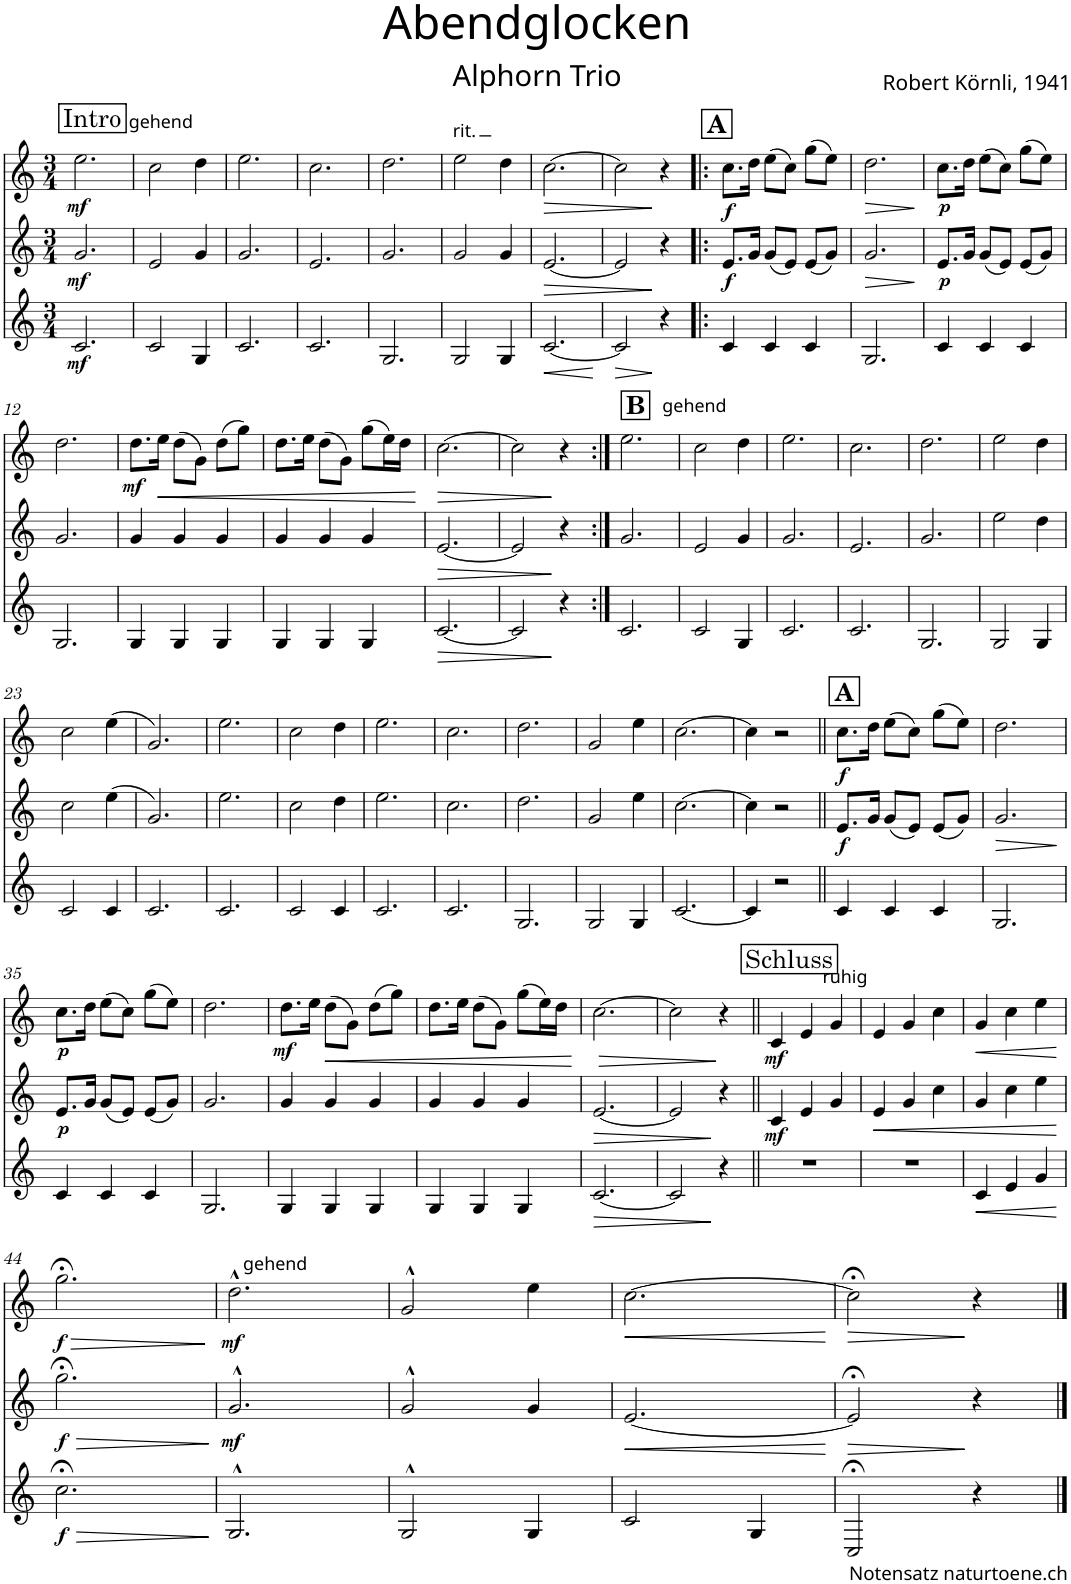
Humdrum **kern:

**kern	**dynam	**kern	**dynam	**kern	**dynam
*part3	*part3	*part2	*part2	*part1	*part1
*staff3	*staff3	*staff2	*staff2	*staff1	*staff1
*I"Alphorn	*	*I"Alphorn	*	*I"Alphorn	*
*clefG2	*	*clefG2	*	*clefG2	*
*Trd4c6	*	*Trd4c6	*	*Trd4c6	*
*k[]	*	*k[]	*	*k[]	*
*M3/4	*	*M3/4	*	*M3/4	*
!!LO:REH:place=s1:a:cj:fs=14:t=Intro
=1	=1	=1	=1	=1	=1
!	!	!	!	!LO:TX:a:t=gehend	!
!	!LO:DY:b	!	!LO:DY:b	!	!LO:DY:b
2.c/	mf	2.g/	mf	2.ee\	mf
=2	=2	=2	=2	=2	=2
2c/	.	2e/	.	2cc\	.
4G/	.	4g/	.	4dd\	.
=3	=3	=3	=3	=3	=3
2.c/	.	2.g/	.	2.ee\	.
=4	=4	=4	=4	=4	=4
2.c/	.	2.e/	.	2.cc\	.
=5	=5	=5	=5	=5	=5
2.G/	.	2.g/	.	2.dd\	.
=6	=6	=6	=6	=6	=6
!	!	!	!	!LO:TX:a:t=rit.	!
2G/	.	2g/	.	2ee\	.
4G/	.	4g/	.	4dd\	.
=7	=7	=7	=7	=7	=7
!	!LO:HP:b	!	!LO:HP:b	!	!LO:HP:b
[2.c/	<	[2.e/	>	[2.cc\	>
.	[	.	.	.	.
=8	=8	=8	=8	=8	=8
!	!LO:HP:b	!	!	!	!
2c/]	>	2e/]	.	2cc\]	.
4r	]	4r	]	4r	]
=9!|:	=9!|:	=9!|:	=9!|:	=9!|:	=9!|:
!!LO:REH:place=s1:a:B:cj:fs=14:t=A
!	!	!	!LO:DY:b	!	!LO:DY:b
4c/	.	8.e/L	f	8.cc\L	f
.	.	16g/Jk	.	16dd\Jk	.
4c/	.	(8g/L	.	(8ee\L	.
.	.	8e/J)	.	8cc\J)	.
4c/	.	(8e/L	.	(8gg\L	.
.	.	8g/J)	.	8ee\J)	.
=10	=10	=10	=10	=10	=10
!	!	!	!LO:HP:b	!	!LO:HP:b
2.G/	.	2.g/	>	2.dd\	>
.	.	.	]	.	]
=11	=11	=11	=11	=11	=11
!	!	!	!LO:DY:b	!	!LO:DY:b
4c/	.	8.e/L	p	8.cc\L	p
.	.	16g/Jk	.	16dd\Jk	.
4c/	.	(8g/L	.	(8ee\L	.
.	.	8e/J)	.	8cc\J)	.
4c/	.	(8e/L	.	(8gg\L	.
.	.	8g/J)	.	8ee\J)	.
!!LO:LB:g=z
=12	=12	=12	=12	=12	=12
2.G/	.	2.g/	.	2.dd\	.
=13	=13	=13	=13	=13	=13
!	!	!	!	!	!LO:DY:b
4G/	.	4g/	.	8.dd\L	mf
!	!	!	!	!	!LO:HP:b
.	.	.	.	16ee\Jk	<
4G/	.	4g/	.	(8dd\L	.
.	.	.	.	8g\J)	.
4G/	.	4g/	.	(8dd\L	.
.	.	.	.	8gg\J)	.
=14	=14	=14	=14	=14	=14
4G/	.	4g/	.	8.dd\L	.
.	.	.	.	16ee\Jk	.
4G/	.	4g/	.	(8dd\L	.
.	.	.	.	8g\J)	.
4G/	.	4g/	.	(8gg\L	.
.	.	.	.	16ee\L)	.
.	.	.	.	16dd\JJ	.
.	.	.	.	.	[
=15	=15	=15	=15	=15	=15
!	!LO:HP:b	!	!LO:HP:b	!	!LO:HP:b
[2.c/	>	[2.e/	>	[2.cc\	>
=16	=16	=16	=16	=16	=16
2c/]	.	2e/]	.	2cc\]	.
4r	]	4r	]	4r	]
=17:|!	=17:|!	=17:|!	=17:|!	=17:|!	=17:|!
!!LO:REH:place=s1:a:B:cj:fs=14:t=B
!	!	!	!	!LO:TX:a:t=gehend	!
2.c/	.	2.g/	.	2.ee\	.
=18	=18	=18	=18	=18	=18
2c/	.	2e/	.	2cc\	.
4G/	.	4g/	.	4dd\	.
=19	=19	=19	=19	=19	=19
2.c/	.	2.g/	.	2.ee\	.
=20	=20	=20	=20	=20	=20
2.c/	.	2.e/	.	2.cc\	.
=21	=21	=21	=21	=21	=21
2.G/	.	2.g/	.	2.dd\	.
=22	=22	=22	=22	=22	=22
2G/	.	2ee\	.	2ee\	.
4G/	.	4dd\	.	4dd\	.
!!LO:LB:g=z
=23	=23	=23	=23	=23	=23
2c/	.	2cc\	.	2cc\	.
4c/	.	(4ee\	.	(4ee\	.
=24	=24	=24	=24	=24	=24
2.c/	.	2.g/)	.	2.g/)	.
=25	=25	=25	=25	=25	=25
2.c/	.	2.ee\	.	2.ee\	.
=26	=26	=26	=26	=26	=26
2c/	.	2cc\	.	2cc\	.
4c/	.	4dd\	.	4dd\	.
=27	=27	=27	=27	=27	=27
2.c/	.	2.ee\	.	2.ee\	.
=28	=28	=28	=28	=28	=28
2.c/	.	2.cc\	.	2.cc\	.
=29	=29	=29	=29	=29	=29
2.G/	.	2.dd\	.	2.dd\	.
=30	=30	=30	=30	=30	=30
2G/	.	2g/	.	2g/	.
4G/	.	4ee\	.	4ee\	.
=31	=31	=31	=31	=31	=31
[2.c/	.	[2.cc\	.	[2.cc\	.
=32	=32	=32	=32	=32	=32
4c/]	.	4cc\]	.	4cc\]	.
2r	.	2r	.	2r	.
=33||	=33||	=33||	=33||	=33||	=33||
!!LO:REH:place=s1:a:B:cj:fs=14:t=A
!	!	!	!LO:DY:b	!	!LO:DY:b
4c/	.	8.e/L	f	8.cc\L	f
.	.	16g/Jk	.	16dd\Jk	.
4c/	.	(8g/L	.	(8ee\L	.
.	.	8e/J)	.	8cc\J)	.
4c/	.	(8e/L	.	(8gg\L	.
.	.	8g/J)	.	8ee\J)	.
=34	=34	=34	=34	=34	=34
!	!	!	!LO:HP:b	!	!
2.G/	.	2.g/	>	2.dd\	.
.	.	.	]	.	.
!!LO:LB:g=z
=35	=35	=35	=35	=35	=35
!	!	!	!LO:DY:b	!	!LO:DY:b
4c/	.	8.e/L	p	8.cc\L	p
.	.	16g/Jk	.	16dd\Jk	.
4c/	.	(8g/L	.	(8ee\L	.
.	.	8e/J)	.	8cc\J)	.
4c/	.	(8e/L	.	(8gg\L	.
.	.	8g/J)	.	8ee\J)	.
=36	=36	=36	=36	=36	=36
2.G/	.	2.g/	.	2.dd\	.
=37	=37	=37	=37	=37	=37
!	!	!	!	!	!LO:DY:b
4G/	.	4g/	.	8.dd\L	mf
.	.	.	.	16ee\Jk	.
!	!	!	!	!	!LO:HP:b
4G/	.	4g/	.	(8dd\L	<
.	.	.	.	8g\J)	.
4G/	.	4g/	.	(8dd\L	.
.	.	.	.	8gg\J)	.
=38	=38	=38	=38	=38	=38
4G/	.	4g/	.	8.dd\L	.
.	.	.	.	16ee\Jk	.
4G/	.	4g/	.	(8dd\L	.
.	.	.	.	8g\J)	.
4G/	.	4g/	.	(8gg\L	.
.	.	.	.	16ee\L)	.
.	.	.	.	16dd\JJ	.
.	.	.	.	.	[
=39	=39	=39	=39	=39	=39
!	!LO:HP:b	!	!LO:HP:b	!	!LO:HP:b
[2.c/	>	[2.e/	>	[2.cc\	>
=40	=40	=40	=40	=40	=40
2c/]	.	2e/]	.	2cc\]	.
4r	]	4r	]	4r	]
=41||	=41||	=41||	=41||	=41||	=41||
!!LO:REH:place=s1:a:cj:fs=14:t=Schluss
!	!	!	!	!LO:TX:a:t=ruhig	!
!	!	!	!LO:DY:b	!	!LO:DY:b
2.r	.	4c/	mf	4c/	mf
.	.	4e/	.	4e/	.
.	.	4g/	.	4g/	.
=42	=42	=42	=42	=42	=42
!	!	!	!LO:HP:b	!	!
2.r	.	4e/	<	4e/	.
.	.	4g/	.	4g/	.
.	.	4cc\	.	4cc\	.
=43	=43	=43	=43	=43	=43
!	!LO:HP:b	!	!	!	!LO:HP:b
4c/	<	4g/	.	4g/	<
4e/	.	4cc\	.	4cc\	.
4g/	.	4ee\	.	4ee\	.
.	[	.	[	.	[
!!LO:LB:g=z
=44	=44	=44	=44	=44	=44
!	!LO:HP:b	!	!LO:HP:b	!	!LO:HP:b
!	!LO:DY:n=1:b	!	!LO:DY:n=1:b	!	!LO:DY:n=1:b
2.cc;<\	> f	2.gg;<\	> f	2.gg;<\	> f
.	]	.	]	.	]
=45	=45	=45	=45	=45	=45
!	!	!	!	!LO:TX:a:t=gehend	!
!	!	!	!LO:DY:b	!	!LO:DY:b
2.G^^/	.	2.g^^/	mf	2.dd^^\	mf
=46	=46	=46	=46	=46	=46
2G^^/	.	2g^^/	.	2g^^/	.
4G/	.	4g/	.	4ee\	.
=47	=47	=47	=47	=47	=47
!	!	!	!LO:HP:b	!	!LO:HP:b
2c/	.	[2.e/	<	[2.cc\	<
4G/	.	.	.	.	.
.	.	.	[	.	[
=48	=48	=48	=48	=48	=48
!	!	!	!LO:HP:b	!	!LO:HP:b
2C;</	.	2e;</]	>	2cc;<\]	>
4r	.	4r	]	4r	]
==	==	==	==	==	==
*-	*-	*-	*-	*-	*-
